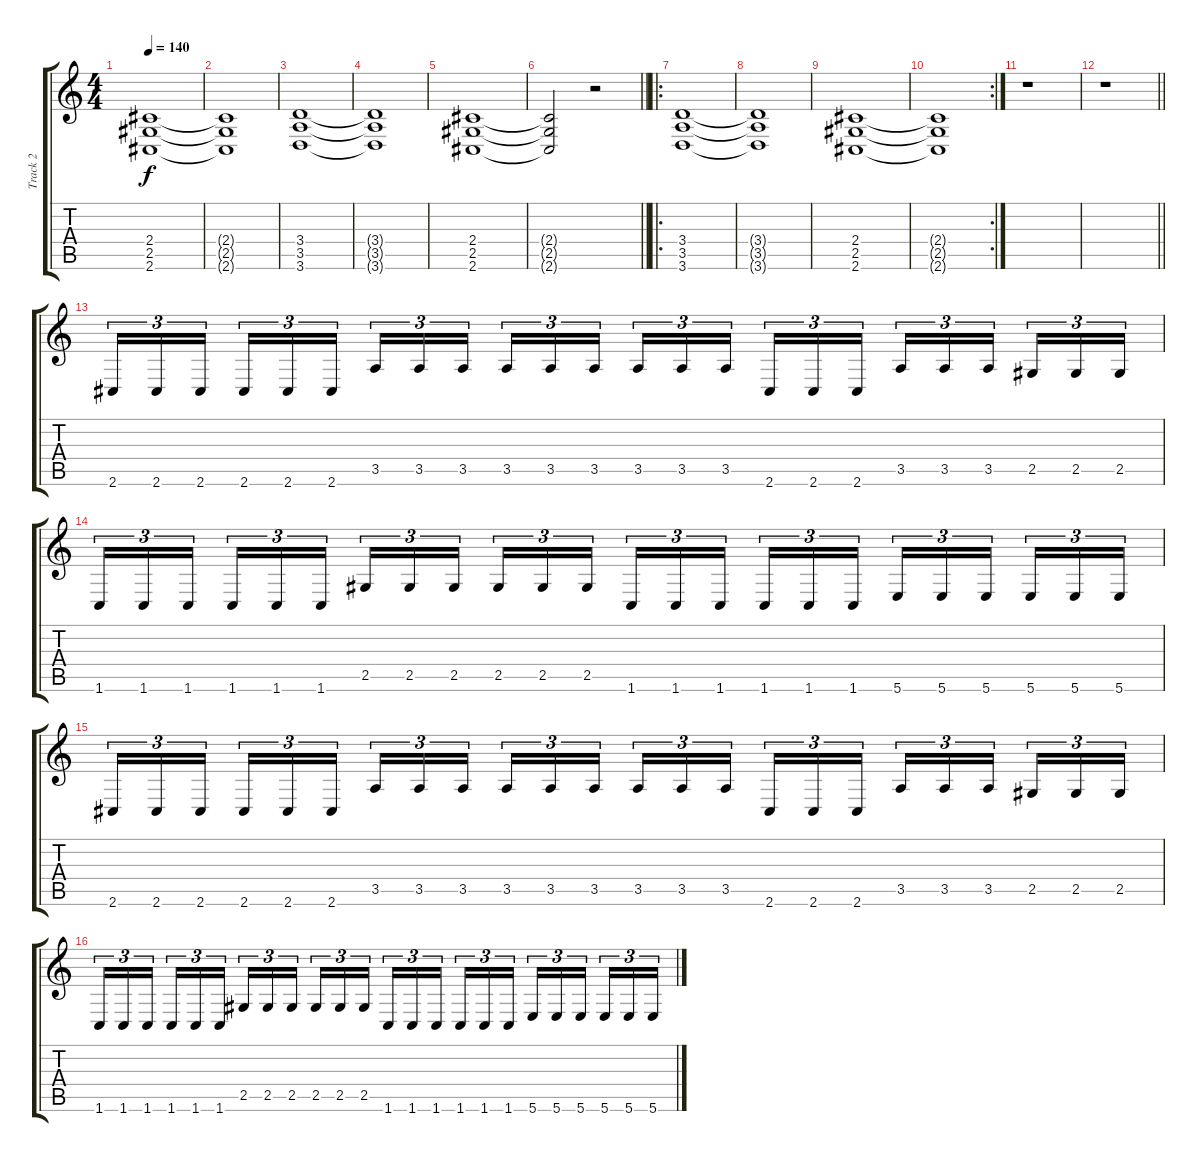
\track ("Track 2" "Track 2") {instrument distortionguitar}
\staff {score tabs}
\tuning (Db4 Ab3 E3 B2 Gb2 B1) {hide}
\ts (4 4)
\tempo 140
\clef g2
\ks c
(2.4 2.5 2.6).1{dy f} |
(2.4{t} 2.5{t} 2.6{t}).1 |
(3.4 3.5 3.6).1 |
(3.4{t} 3.5{t} 3.6{t}).1 |
(2.4 2.5 2.6).1 |
\barLineRight lightlight
(2.4{t} 2.5{t} 2.6{t}).2 r.2 |
\ro
\section ("" "")
(3.4 3.5 3.6).1 |
(3.4{t} 3.5{t} 3.6{t}).1 |
(2.4 2.5 2.6).1 |
\rc 2
(2.4{t} 2.5{t} 2.6{t}).1 |
r.1{volume 16 instrument distortionguitar} |
\barLineRight lightlight
r.1 |
\section ("" "")
2.6.16{tu (3 2)} 2.6.16{tu (3 2)} 2.6.16{tu (3 2) beam splitsecondary} 2.6.16{tu (3 2)} 2.6.16{tu (3 2)} 2.6.16{tu (3 2)} 3.5.16{tu (3 2)} 3.5.16{tu (3 2)} 3.5.16{tu (3 2) beam splitsecondary} 3.5.16{tu (3 2)} 3.5.16{tu (3 2)} 3.5.16{tu (3 2)} 3.5.16{tu (3 2)} 3.5.16{tu (3 2)} 3.5.16{tu (3 2) beam splitsecondary} 2.6.16{tu (3 2)} 2.6.16{tu (3 2)} 2.6.16{tu (3 2)} 3.5.16{tu (3 2)} 3.5.16{tu (3 2)} 3.5.16{tu (3 2) beam splitsecondary} 2.5.16{tu (3 2)} 2.5.16{tu (3 2)} 2.5.16{tu (3 2)} |
1.6.16{tu (3 2)} 1.6.16{tu (3 2)} 1.6.16{tu (3 2) beam splitsecondary} 1.6.16{tu (3 2)} 1.6.16{tu (3 2)} 1.6.16{tu (3 2)} 2.5.16{tu (3 2)} 2.5.16{tu (3 2)} 2.5.16{tu (3 2) beam splitsecondary} 2.5.16{tu (3 2)} 2.5.16{tu (3 2)} 2.5.16{tu (3 2)} 1.6.16{tu (3 2)} 1.6.16{tu (3 2)} 1.6.16{tu (3 2) beam splitsecondary} 1.6.16{tu (3 2)} 1.6.16{tu (3 2)} 1.6.16{tu (3 2)} 5.6.16{tu (3 2)} 5.6.16{tu (3 2)} 5.6.16{tu (3 2) beam splitsecondary} 5.6.16{tu (3 2)} 5.6.16{tu (3 2)} 5.6.16{tu (3 2)} |
2.6.16{tu (3 2)} 2.6.16{tu (3 2)} 2.6.16{tu (3 2) beam splitsecondary} 2.6.16{tu (3 2)} 2.6.16{tu (3 2)} 2.6.16{tu (3 2)} 3.5.16{tu (3 2)} 3.5.16{tu (3 2)} 3.5.16{tu (3 2) beam splitsecondary} 3.5.16{tu (3 2)} 3.5.16{tu (3 2)} 3.5.16{tu (3 2)} 3.5.16{tu (3 2)} 3.5.16{tu (3 2)} 3.5.16{tu (3 2) beam splitsecondary} 2.6.16{tu (3 2)} 2.6.16{tu (3 2)} 2.6.16{tu (3 2)} 3.5.16{tu (3 2)} 3.5.16{tu (3 2)} 3.5.16{tu (3 2) beam splitsecondary} 2.5.16{tu (3 2)} 2.5.16{tu (3 2)} 2.5.16{tu (3 2)} |
1.6.16{tu (3 2)} 1.6.16{tu (3 2)} 1.6.16{tu (3 2) beam splitsecondary} 1.6.16{tu (3 2)} 1.6.16{tu (3 2)} 1.6.16{tu (3 2)} 2.5.16{tu (3 2)} 2.5.16{tu (3 2)} 2.5.16{tu (3 2) beam splitsecondary} 2.5.16{tu (3 2)} 2.5.16{tu (3 2)} 2.5.16{tu (3 2)} 1.6.16{tu (3 2)} 1.6.16{tu (3 2)} 1.6.16{tu (3 2) beam splitsecondary} 1.6.16{tu (3 2)} 1.6.16{tu (3 2)} 1.6.16{tu (3 2)} 5.6.16{tu (3 2)} 5.6.16{tu (3 2)} 5.6.16{tu (3 2) beam splitsecondary} 5.6.16{tu (3 2)} 5.6.16{tu (3 2)} 5.6.16{tu (3 2)}
